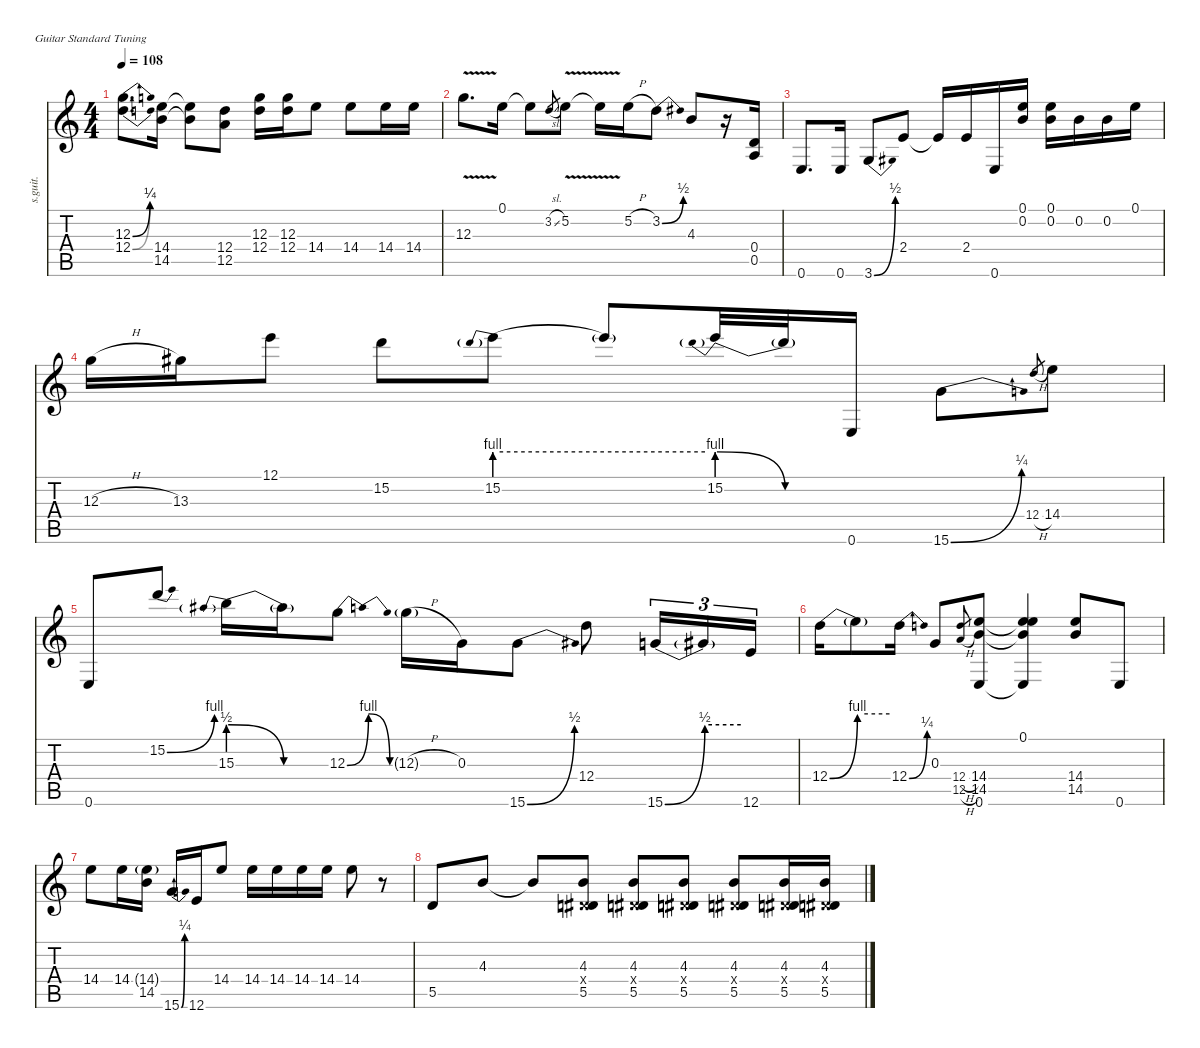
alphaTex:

\defaultSystemsLayout 4
\hideDynamics
\bracketExtendMode nobrackets
\otherSystemsTrackNameOrientation horizontal
\track ("Overdub" "s.guit.") {instrument acousticguitarsteel}
\staff {score tabs}
\tuning (E4 B3 G3 D3 A2 E2)
\ts (4 4)
\tempo 108
\clef g2
\ks c
(12.3{be (bend 0 0 30 1)} 12.4{be (bend 0 0 30 1)}).8{d dy ff beam Down} (14.4 14.5).16{dy f beam Down} (14.4{t} 14.5{t}).8{beam Down} (12.4 12.5).8{beam Down} (12.3 12.4).16{beam Down} (12.3 12.4).16{beam Down} 14.4.8{beam Down} 14.4.8{beam Down} 14.4.16{beam Down} 14.4.16{beam Down} |
12.3{v}.8{d dy ff beam Down} 0.1.16{dy f beam Down} 0.1{t}.8{beam Down} 3.2{sl}.8{gr dy mf beam Up} 5.2{v}.8{dy ff beam Down} 5.2{v t}.16{dy f beam Down} 5.2{h}.16{beam Down} 3.2{be (bend 0 0 30 2)}.8{beam Down} 4.3.8{beam Up} r.16{beam Up} (0.4 0.5).16{beam Up} |
0.6.8{d beam Up} 0.6.16{beam Up} 3.6{be (bend 0 0 30 2)}.8{beam Up} 2.4.8{dy ff beam Up} 2.4{t}.16{dy f beam Up} 2.4.16{beam Up} 0.6.16{beam Up} (0.1 0.2).16{beam Up} (0.1 0.2).16{beam Down} 0.2.16{beam Down} 0.2.16{beam Down} 0.1.16{beam Down} |
12.3{h}.16{dy ff beam Down} 13.3{acc #}.16{dy f beam Down} 12.1.8{beam Down} 15.2.8{beam Down} 15.2{be (prebend 0 4 60 4)}.8{dy ff beam Down} 15.2{be (hold 0 4 60 4) t}.8{dy f beam Up} 15.2{be (prebendrelease 0 4 60 0)}.32{beam Up} 15.2{be (hold 0 0 60 0) t}.32{beam Up} 0.6.16{beam Up} 15.6{be (bend 0 0 30 1)}.8{beam Down} 12.4{h}.8{gr dy mp beam Up} 14.4.8{dy f beam Down} |
0.6.8{dy ff beam Up} 15.2{be (bend 0 0 30 4)}.8{beam Up} 15.3{be (prebendrelease 0 2 60 0)}.16{dy f beam Down} 15.3{be (hold 0 0 60 0) t acc #}.16{beam Down} 12.3{be (bendrelease 0 0 30 4 54.999998399999996 4 60 0)}.8{dy ff beam Down} 12.3{h g}.16{dy f beam Down} 0.3.16{beam Down} 15.6{be (bend 0 0 30 2)}.8{beam Down} 12.4.8{beam Down} 15.6{be (bend 0 0 60 2)}.16{tu (3 2) beam Up} 15.6{be (hold 0 2 60 2) t}.16{tu (3 2) beam Up} 12.6.16{tu (3 2) dy mf beam Up} |
12.4{be (bend 0 0 60 4)}.16{dy f beam Down} 12.4{be (hold 0 4 60 4) t}.8{beam Down} 12.4{be (bend 0 0 30 1)}.16{beam Down} 0.3.8{beam Up} (12.4{h} 12.5{h}).8{gr dy mf beam Up} (14.4 14.5 0.6).8{dy ff beam Up} (0.1 14.4{t} 14.5{t} 0.6{t}).4{dy f beam Up} (14.4 14.5).8{beam Up} 0.6.8{beam Up} |
14.4.8{beam Down} 14.4.16{beam Down} (14.4{g} 14.5).16{beam Down} 15.6{be (bend 0 0 30 1)}.16{beam Up} 12.6.16{dy mf beam Up} 14.4.8{dy ff beam Up} 14.4.16{dy f beam Down} 14.4.16{beam Down} 14.4.16{beam Down} 14.4.16{beam Down} 14.4.8{beam Down} r.8{beam Down} |
5.5.8{beam Up} 4.3.8{beam Up} 4.3{t}.8{beam Up} (4.3 1.4{x acc #} 5.5).8{beam Up} (4.3 1.4{x acc #} 5.5).8{beam Up} (4.3 1.4{x acc #} 5.5).8{beam Up} (4.3 1.4{x acc #} 5.5).8{beam Up} (4.3 1.4{x acc #} 5.5).16{beam Up} (4.3 1.4{x acc #} 5.5).16{beam Up}
